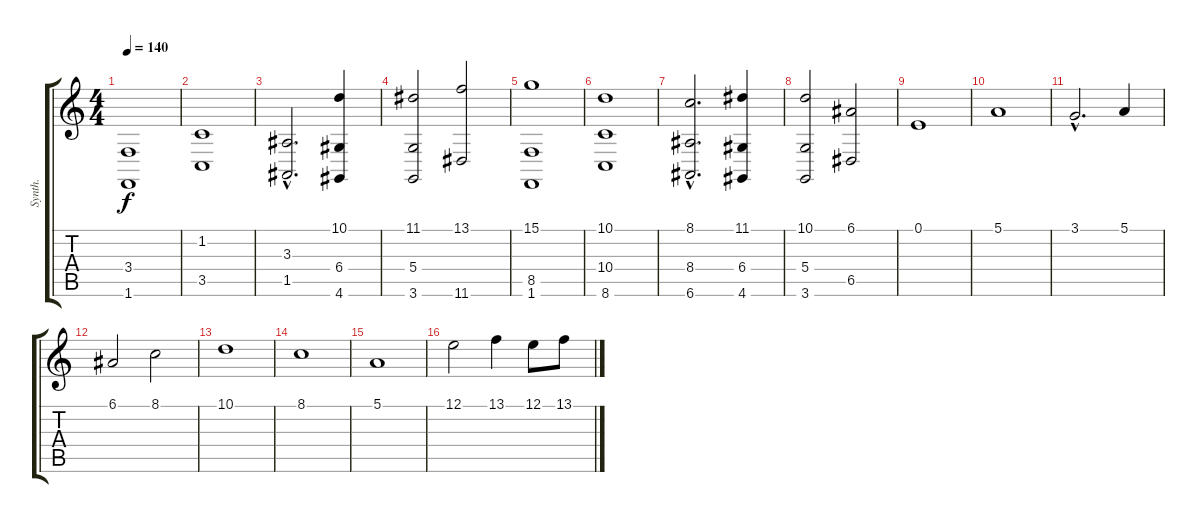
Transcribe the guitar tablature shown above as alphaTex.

\track ("Synth." "Synth.") {instrument pad4choir}
\staff {score tabs}
\tuning (E4 B3 G3 D3 A2 E2) {hide}
\ts (4 4)
\tempo 140
\clef g2
\ks c
(3.4 1.6).1{dy f volume 11} |
(1.2 3.5).1 |
(3.3{hac} 1.5{hac}).2{d} (10.1 6.4 4.6).4 |
(11.1 5.4 3.6).2 (13.1 11.6).2 |
(15.1 8.5 1.6).1{volume 11} |
(10.1 10.4 8.6).1 |
(8.1{hac} 8.4{hac} 6.6{hac}).2{d} (11.1 6.4 4.6).4 |
(10.1 5.4 3.6).2 (6.1 6.5).2 |
0.1.1{volume 14} |
5.1.1 |
3.1{hac}.2{d} 5.1.4 |
6.1.2 8.1.2 |
10.1.1 |
8.1.1 |
5.1.1 |
12.1.2 13.1.4 12.1.8 13.1.8
